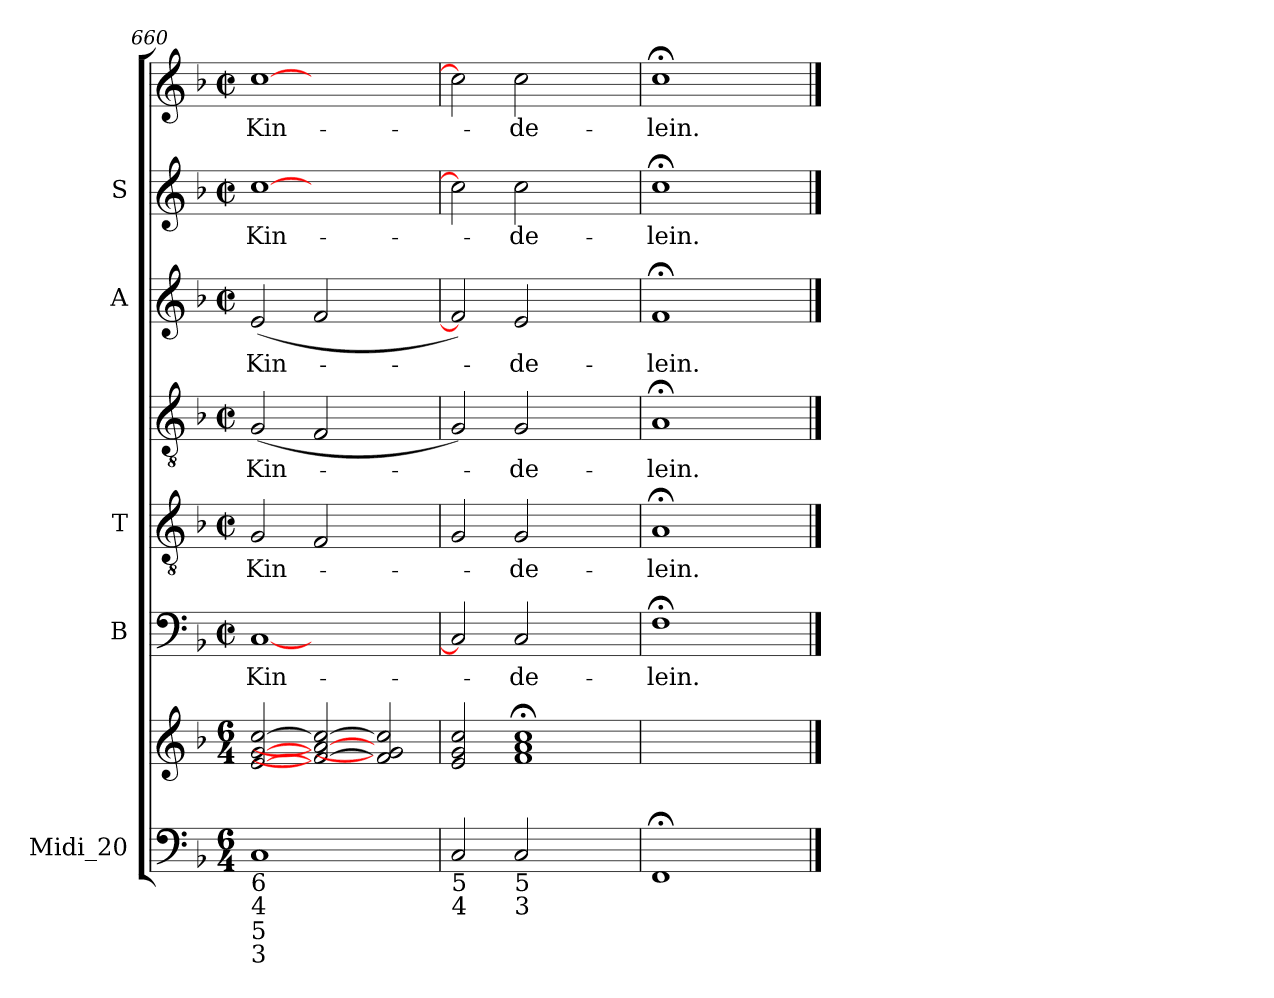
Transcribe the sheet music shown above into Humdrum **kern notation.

**kern	**kern	**kern	**text	**kern	**text	**kern	**text	**kern	**text	**kern	**text	**kern	**text
*part5	*part5	*part4	*part4	*part3	*part3	*part3	*part3	*part2	*part2	*part1	*part1	*part1	*part1
*staff8	*staff7	*staff6	*staff6	*staff5	*staff5	*staff4	*staff4	*staff3	*staff3	*staff2	*staff2	*staff1	*staff1
*I"Midi_20	*	*I"B	*	*I"T	*	*	*	*I"A	*	*I"S	*	*	*
*clefF4	*clefG2	*clefF4	*	*clefGv2	*	*clefGv2	*	*clefG2	*	*clefG2	*	*clefG2	*
*k[b-]	*k[b-]	*k[b-]	*	*k[b-]	*	*k[b-]	*	*k[b-]	*	*k[b-]	*	*k[b-]	*
*F:	*F:	*F:	*	*F:	*	*F:	*	*F:	*	*F:	*	*F:	*
*M6/4	*M6/4	*M2/2	*	*M2/2	*	*M2/2	*	*M2/2	*	*M2/2	*	*M2/2	*
*	*	*met(c|)	*	*met(c|)	*	*met(c|)	*	*met(c|)	*	*met(c|)	*	*met(c|)	*
=660	=660	=660	=660	=660	=660	=660	=660	=660	=660	=660	=660	=660	=660
*	*^	*	*	*	*	*	*	*	*	*	*	*	*
!LO:TX:b:t=6\n4	!	!	!	!	!	!	!	!	!	!	!	!	!	!
!LO:TX:b:t=5\n3	!	!	!	!	!	!	!	!	!	!	!	!	!	!
!	!	!LO:N:vis=1	!	!LO:LY:b	!	!LO:LY:b	!	!LO:LY:b	!	!LO:LY:b	!	!LO:LY:b	!	!LO:LY:b
1C	[2e [2g [2cc	1.ryy	[1C	Kin-	2G	Kin-	(<2G	Kin-	(<2e	Kin-	[1cc	Kin-	[1cc	Kin-
.	2f_ 2a_ 2cc_	.	.	.	2F	.	2F	.	[2f	.	.	.	.	.
2ryy	2f] 2g] 2cc]	.	2ryy	.	2ryy	.	2ryy	.	2ryy	.	2ryy	.	2ryy	.
=661	=661	=661	=661	=661	=661	=661	=661	=661	=661	=661	=661	=661	=661	=661
!LO:TX:b:t=5\n4	!	!	!	!	!	!	!	!	!	!	!	!	!	!
!	!	!LO:N:vis=1	!	!	!	!	!	!	!	!	!	!	!	!
2C	2e 2g 2cc	1.ryy	2C]	.	2G	.	2G)	.	2f])	.	2cc]	.	2cc]	.
!LO:TX:b:t=5\n3	!	!	!	!	!	!	!	!	!	!	!	!	!	!
!	!	!	!	!LO:LY:b	!	!LO:LY:b	!	!LO:LY:b	!	!LO:LY:b	!	!LO:LY:b	!	!LO:LY:b
2C	1f;< 1a;< 1cc;<	.	2C	de-	2G	de-	2G	de-	2e	de-	2cc	de-	2cc	de-
2ryy	.	.	2ryy	.	2ryy	.	2ryy	.	2ryy	.	2ryy	.	2ryy	.
*	*v	*v	*	*	*	*	*	*	*	*	*	*	*	*
=662	=662	=662	=662	=662	=662	=662	=662	=662	=662	=662	=662	=662	=662
!	!LO:N:vis=1	!	!LO:LY:b	!	!LO:LY:b	!	!LO:LY:b	!	!LO:LY:b	!	!LO:LY:b	!	!LO:LY:b
1FF;	1.ryy	1F;<	-lein.	1A;<	-lein.	1A;<	-lein.	1f;<	-lein.	1cc;<	-lein.	1cc;<	-lein.
2ryy	.	2ryy	.	2ryy	.	2ryy	.	2ryy	.	2ryy	.	2ryy	.
==	==	==	==	==	==	==	==	==	==	==	==	==	==
*-	*-	*-	*-	*-	*-	*-	*-	*-	*-	*-	*-	*-	*-
